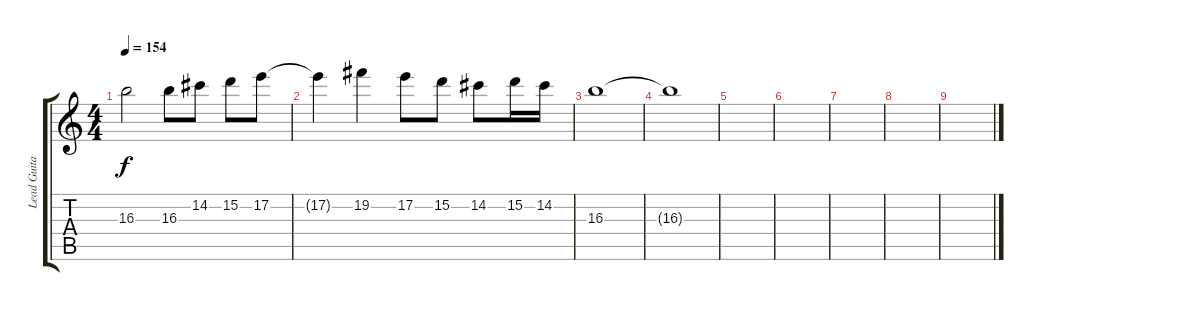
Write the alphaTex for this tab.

\track ("Lead Guitar 2" "Lead Guita") {instrument overdrivenguitar}
\staff {score tabs}
\tuning (E4 B3 G3 D3 A2 E2) {hide}
\ts (4 4)
\tempo 154
\clef g2
\ks c
16.3.2{dy f} 16.3.8 14.2.8 15.2.8 17.2.8 |
17.2{t}.4 19.2.4 17.2.8 15.2.8 14.2.8 15.2.16 14.2.16 |
16.3.1 |
16.3{t}.1 |
\section ("" "")
|
|
|
|
\section ("" "")
